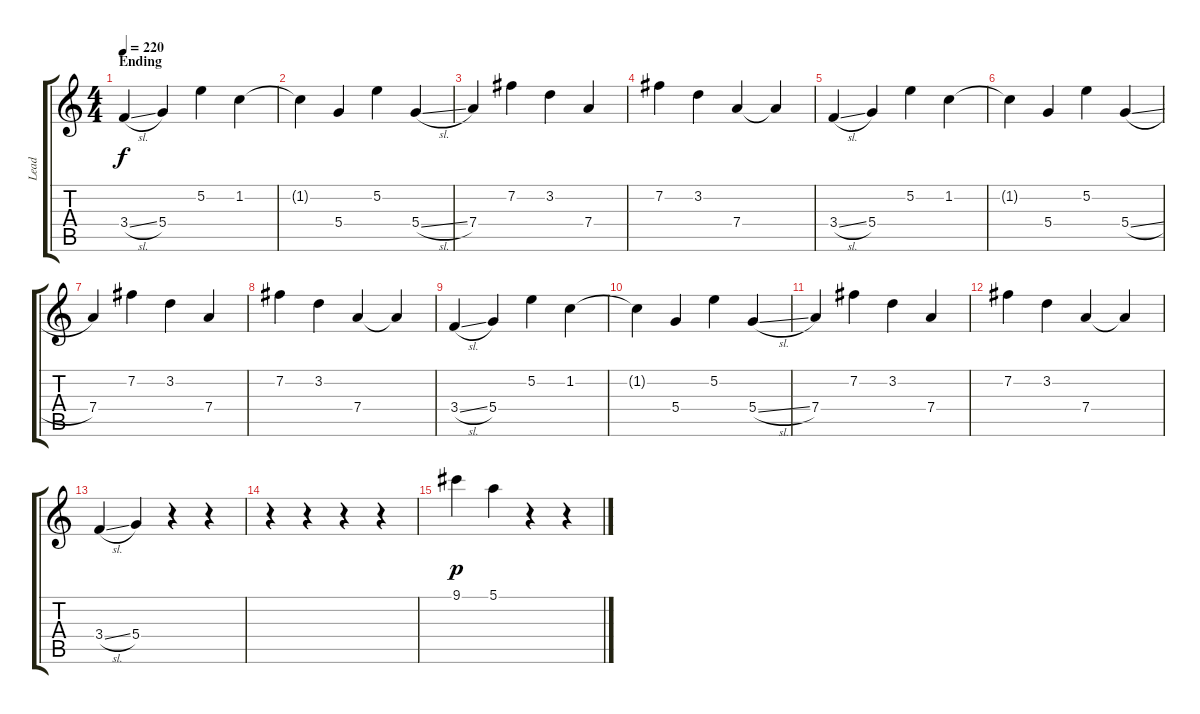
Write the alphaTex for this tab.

\track ("Lead" "Lead") {instrument acousticguitarnylon}
\staff {score tabs}
\tuning (E4 B3 G3 D3 A2 E2) {hide}
\ts (4 4)
\section ("" "Ending")
\tempo 220
\clef g2
\ks c
3.4{sl}.4{dy f} 5.4.4 5.2.4 1.2.4 |
1.2{t}.4 5.4.4 5.2.4 5.4{sl}.4 |
7.4.4 7.2.4 3.2.4 7.4.4 |
7.2.4 3.2.4 7.4.4 7.4{t}.4 |
3.4{sl}.4 5.4.4 5.2.4 1.2.4 |
1.2{t}.4 5.4.4 5.2.4 5.4{sl}.4 |
7.4.4 7.2.4 3.2.4 7.4.4 |
7.2.4 3.2.4 7.4.4 7.4{t}.4 |
3.4{sl}.4 5.4.4 5.2.4 1.2.4 |
1.2{t}.4 5.4.4 5.2.4 5.4{sl}.4 |
7.4.4 7.2.4 3.2.4 7.4.4 |
7.2.4 3.2.4 7.4.4 7.4{t}.4 |
3.4{sl}.4 5.4.4 r.4 r.4 |
r.4 r.4 r.4 r.4 |
9.1.4{dy p} 5.1.4 r.4 r.4
